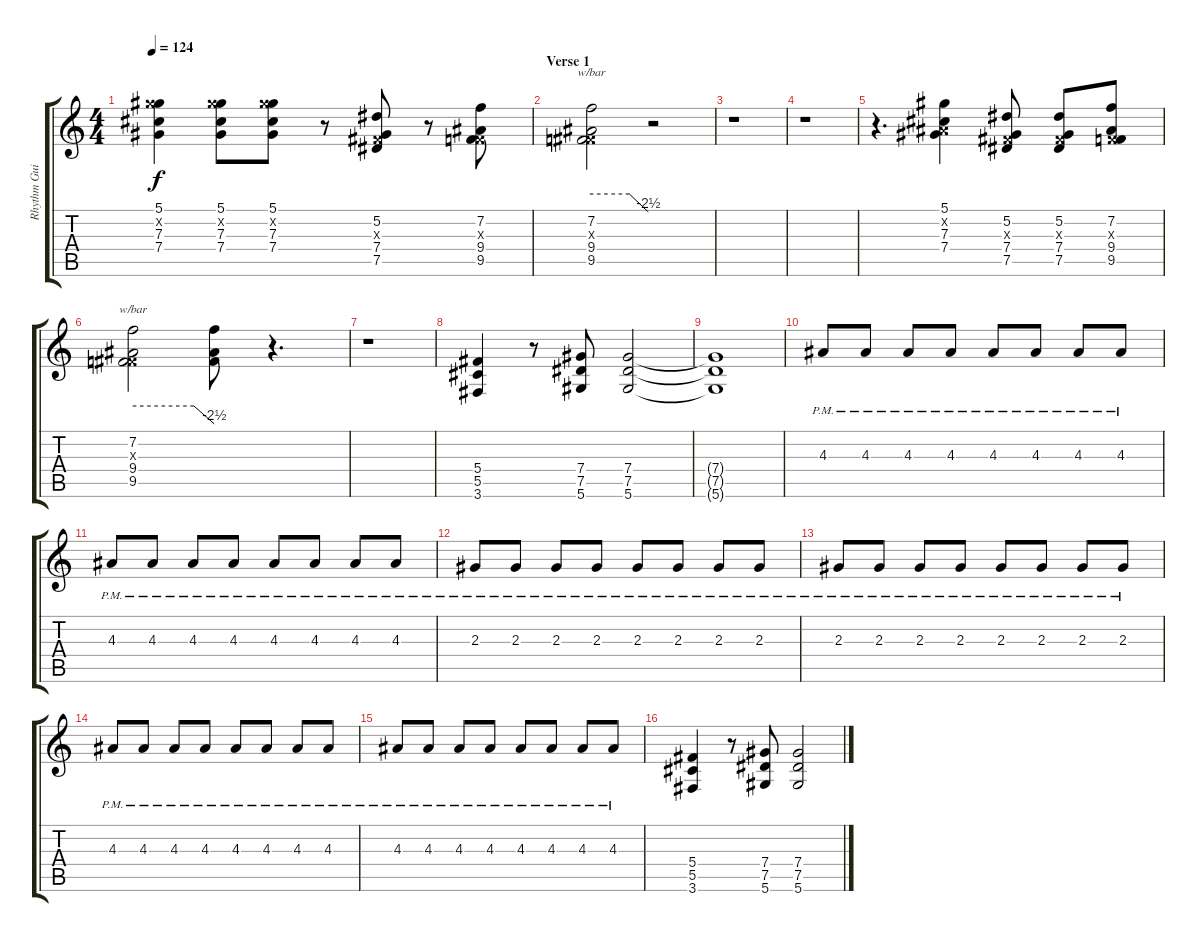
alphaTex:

\track ("Rhythm Guitar" "Rhythm Gui") {instrument distortionguitar}
\staff {score tabs}
\tuning (Eb4 Bb3 Gb3 Db3 Ab2 Eb2) {hide}
\ts (4 4)
\tempo 124
\clef g2
\ks c
(5.1 10.2{x} 7.3 7.4).4{dy f} (5.1 10.2{x} 7.3 7.4).8 (5.1 10.2{x} 7.3 7.4).8 r.8 (5.2 0.3{x} 7.4 7.5).8 r.8 (7.2 0.3{x} 9.4 9.5).8 |
\section ("" "Verse 1")
(7.2 0.3{x} 9.4 9.5).2{tbe (custom default 0 0 40 0 60 -10)} r.2 |
r.1 |
r.1 |
r.4{d} (5.1 0.2{x} 7.3 7.4).4 (5.2 0.3{x} 7.4 7.5).8 (5.2 0.3{x} 7.4 7.5).8 (7.2 0.3{x} 9.4 9.5).8 |
(7.2 0.3{x} 9.4 9.5).2{tbe (custom default 0 0 45 0 60 -10)} (7.2{t} 9.4{t} 9.5{t}).8 r.4{d} |
r.1 |
(5.4 5.5 3.6).4 r.8 (7.4 7.5 5.6).8 (7.4 7.5 5.6).2 |
(7.4{t} 7.5{t} 5.6{t}).1 |
4.3{pm}.8 4.3{pm}.8 4.3{pm}.8 4.3{pm}.8 4.3{pm}.8 4.3{pm}.8 4.3{pm}.8 4.3{pm}.8 |
4.3{pm}.8 4.3{pm}.8 4.3{pm}.8 4.3{pm}.8 4.3{pm}.8 4.3{pm}.8 4.3{pm}.8 4.3{pm}.8 |
2.3{pm}.8 2.3{pm}.8 2.3{pm}.8 2.3{pm}.8 2.3{pm}.8 2.3{pm}.8 2.3{pm}.8 2.3{pm}.8 |
2.3{pm}.8 2.3{pm}.8 2.3{pm}.8 2.3{pm}.8 2.3{pm}.8 2.3{pm}.8 2.3{pm}.8 2.3{pm}.8 |
4.3{pm}.8 4.3{pm}.8 4.3{pm}.8 4.3{pm}.8 4.3{pm}.8 4.3{pm}.8 4.3{pm}.8 4.3{pm}.8 |
4.3{pm}.8 4.3{pm}.8 4.3{pm}.8 4.3{pm}.8 4.3{pm}.8 4.3{pm}.8 4.3{pm}.8 4.3{pm}.8 |
(5.4 5.5 3.6).4 r.8 (7.4 7.5 5.6).8 (7.4 7.5 5.6).2
